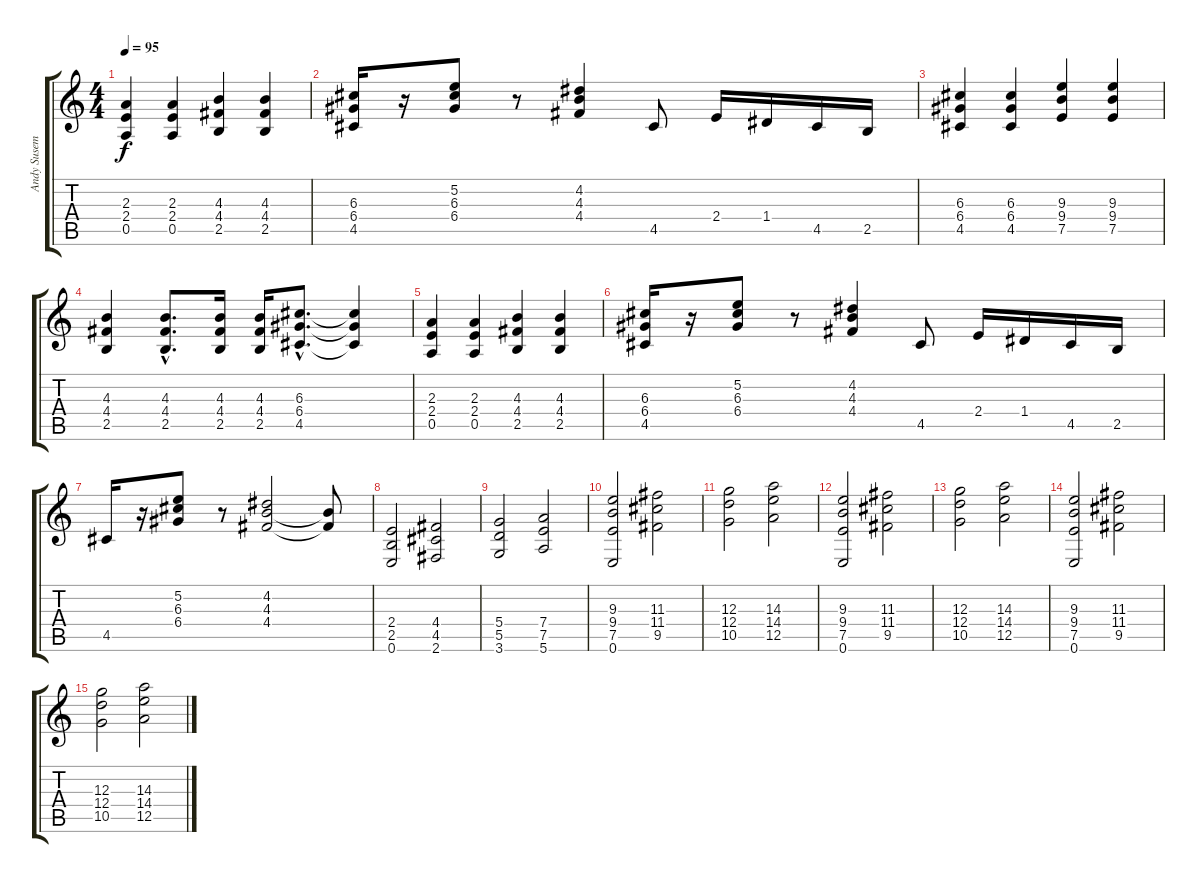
\track ("Andy Susemihl - -guitar " "Andy Susem") {instrument overdrivenguitar}
\staff {score tabs}
\tuning (E4 B3 G3 D3 A2 E2) {hide}
\ts (4 4)
\tempo 95
\clef g2
\ks c
(2.3 2.4 0.5).4{dy f} (2.3 2.4 0.5).4 (4.3 4.4 2.5).4 (4.3 4.4 2.5).4 |
(6.3 6.4 4.5).16 r.16 (5.2 6.3 6.4).8 r.8 (4.2 4.3 4.4).4 4.5.8 2.4.16 1.4.16 4.5.16 2.5.16 |
(6.3 6.4 4.5).4 (6.3 6.4 4.5).4 (9.3 9.4 7.5).4 (9.3 9.4 7.5).4 |
(4.3 4.4 2.5).4 (4.3{hac} 4.4{hac} 2.5{hac}).8{d} (4.3 4.4 2.5).16 (4.3 4.4 2.5).16 (6.3{hac} 6.4{hac} 4.5{hac}).8{d} (6.3{t} 6.4{t} 4.5{t}).4 |
(2.3 2.4 0.5).4 (2.3 2.4 0.5).4 (4.3 4.4 2.5).4 (4.3 4.4 2.5).4 |
(6.3 6.4 4.5).16 r.16 (5.2 6.3 6.4).8 r.8 (4.2 4.3 4.4).4 4.5.8 2.4.16 1.4.16 4.5.16 2.5.16 |
4.5.16 r.16 (5.2 6.3 6.4).8 r.8 (4.2 4.3 4.4).2 (4.3{t} 4.4{t}).8 |
(2.4 2.5 0.6).2 (4.4 4.5 2.6).2 |
(5.4 5.5 3.6).2 (7.4 7.5 5.6).2 |
(9.3 9.4 7.5 0.6).2 (11.3 11.4 9.5).2 |
(12.3 12.4 10.5).2 (14.3 14.4 12.5).2 |
(9.3 9.4 7.5 0.6).2 (11.3 11.4 9.5).2 |
(12.3 12.4 10.5).2 (14.3 14.4 12.5).2 |
(9.3 9.4 7.5 0.6).2 (11.3 11.4 9.5).2 |
(12.3 12.4 10.5).2 (14.3 14.4 12.5).2
